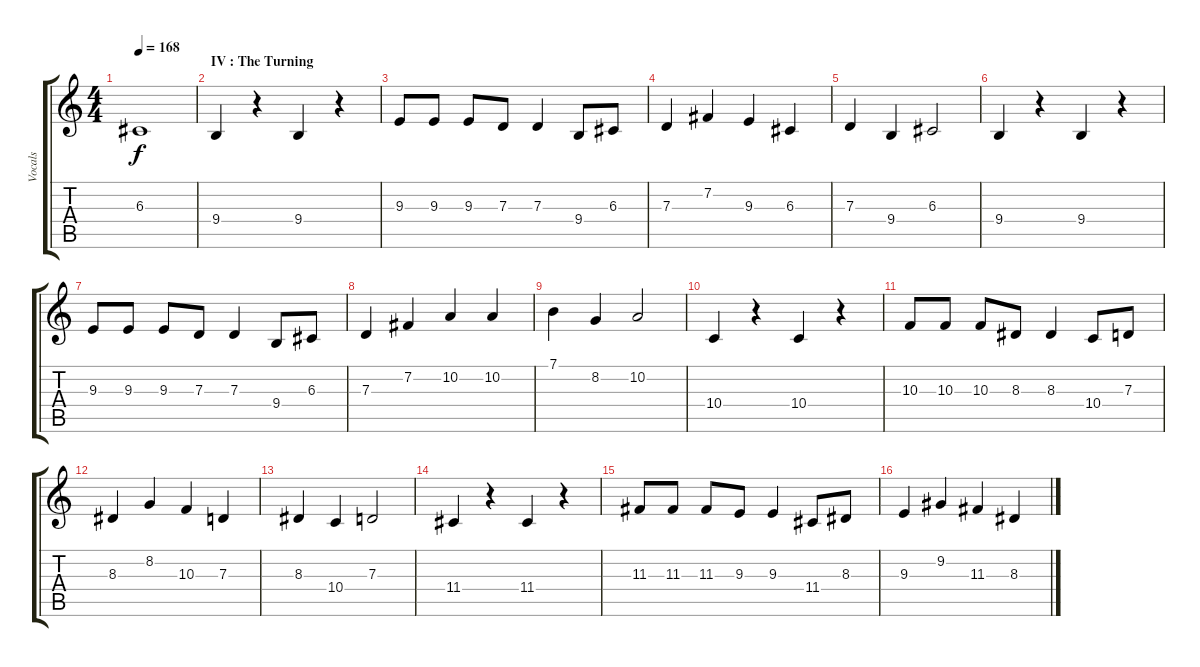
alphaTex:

\track ("Vocals" "Vocals") {instrument lead2sawtooth}
\staff {score tabs}
\tuning (E4 B3 G3 D3 A2 E2) {hide}
\ts (4 4)
\tempo 168
\clef g2
\ks c
6.3{t}.1{dy f} |
\section ("" "IV : The Turning")
9.4.4 r.4 9.4.4 r.4 |
9.3.8 9.3.8 9.3.8 7.3.8 7.3.4 9.4.8 6.3.8 |
7.3.4 7.2.4 9.3.4 6.3.4 |
7.3.4 9.4.4 6.3.2 |
9.4.4 r.4 9.4.4 r.4 |
9.3.8 9.3.8 9.3.8 7.3.8 7.3.4 9.4.8 6.3.8 |
7.3.4 7.2.4 10.2.4 10.2.4 |
7.1.4 8.2.4 10.2.2 |
\section ("" "")
10.4.4 r.4 10.4.4 r.4 |
10.3.8 10.3.8 10.3.8 8.3.8 8.3.4 10.4.8 7.3.8 |
8.3.4 8.2.4 10.3.4 7.3.4 |
8.3.4 10.4.4 7.3.2 |
\section ("" "")
11.4.4 r.4 11.4.4 r.4 |
11.3.8 11.3.8 11.3.8 9.3.8 9.3.4 11.4.8 8.3.8 |
9.3.4 9.2.4 11.3.4 8.3.4
